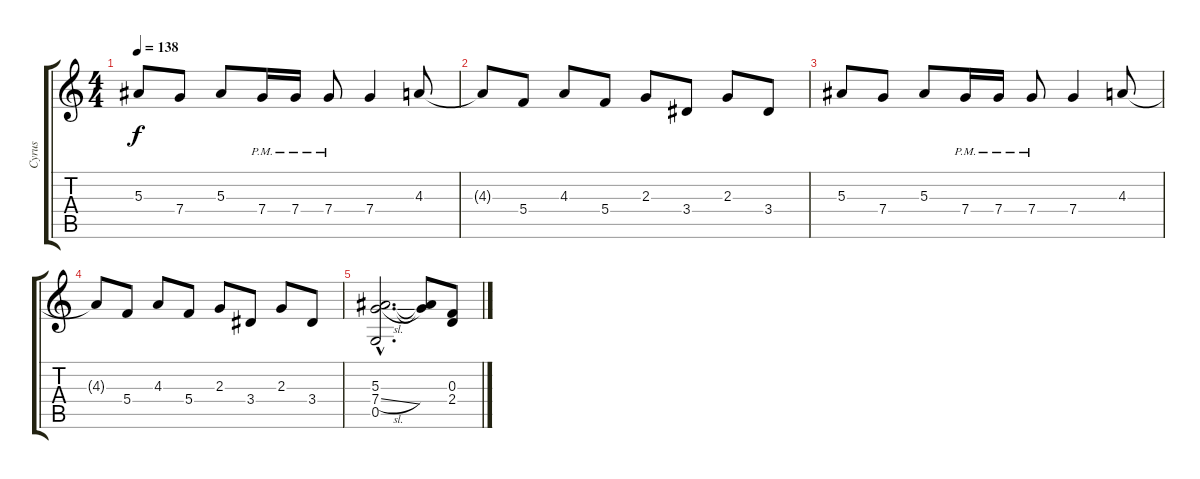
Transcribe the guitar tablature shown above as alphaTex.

\track ("Cyrus" "Cyrus") {instrument distortionguitar}
\staff {score tabs}
\tuning (D4 A3 F3 C3 G2 D2) {hide}
\ts (4 4)
\tempo 138
\clef g2
\ks c
5.3.8{dy f} 7.4.8 5.3.8 7.4{pm}.16 7.4{pm}.16 7.4{pm}.8 7.4.4 4.3.8 |
4.3{t}.8 5.4.8 4.3.8 5.4.8 2.3.8 3.4.8 2.3.8 3.4.8 |
5.3.8 7.4.8 5.3.8 7.4{pm}.16 7.4{pm}.16 7.4{pm}.8 7.4.4 4.3.8 |
4.3{t}.8 5.4.8 4.3.8 5.4.8 2.3.8 3.4.8 2.3.8 3.4.8 |
(5.3{hac} 7.4{sl hac} 0.5{hac}).2{d} (5.3{t} 7.4{t}).8 (0.3 2.4).8
